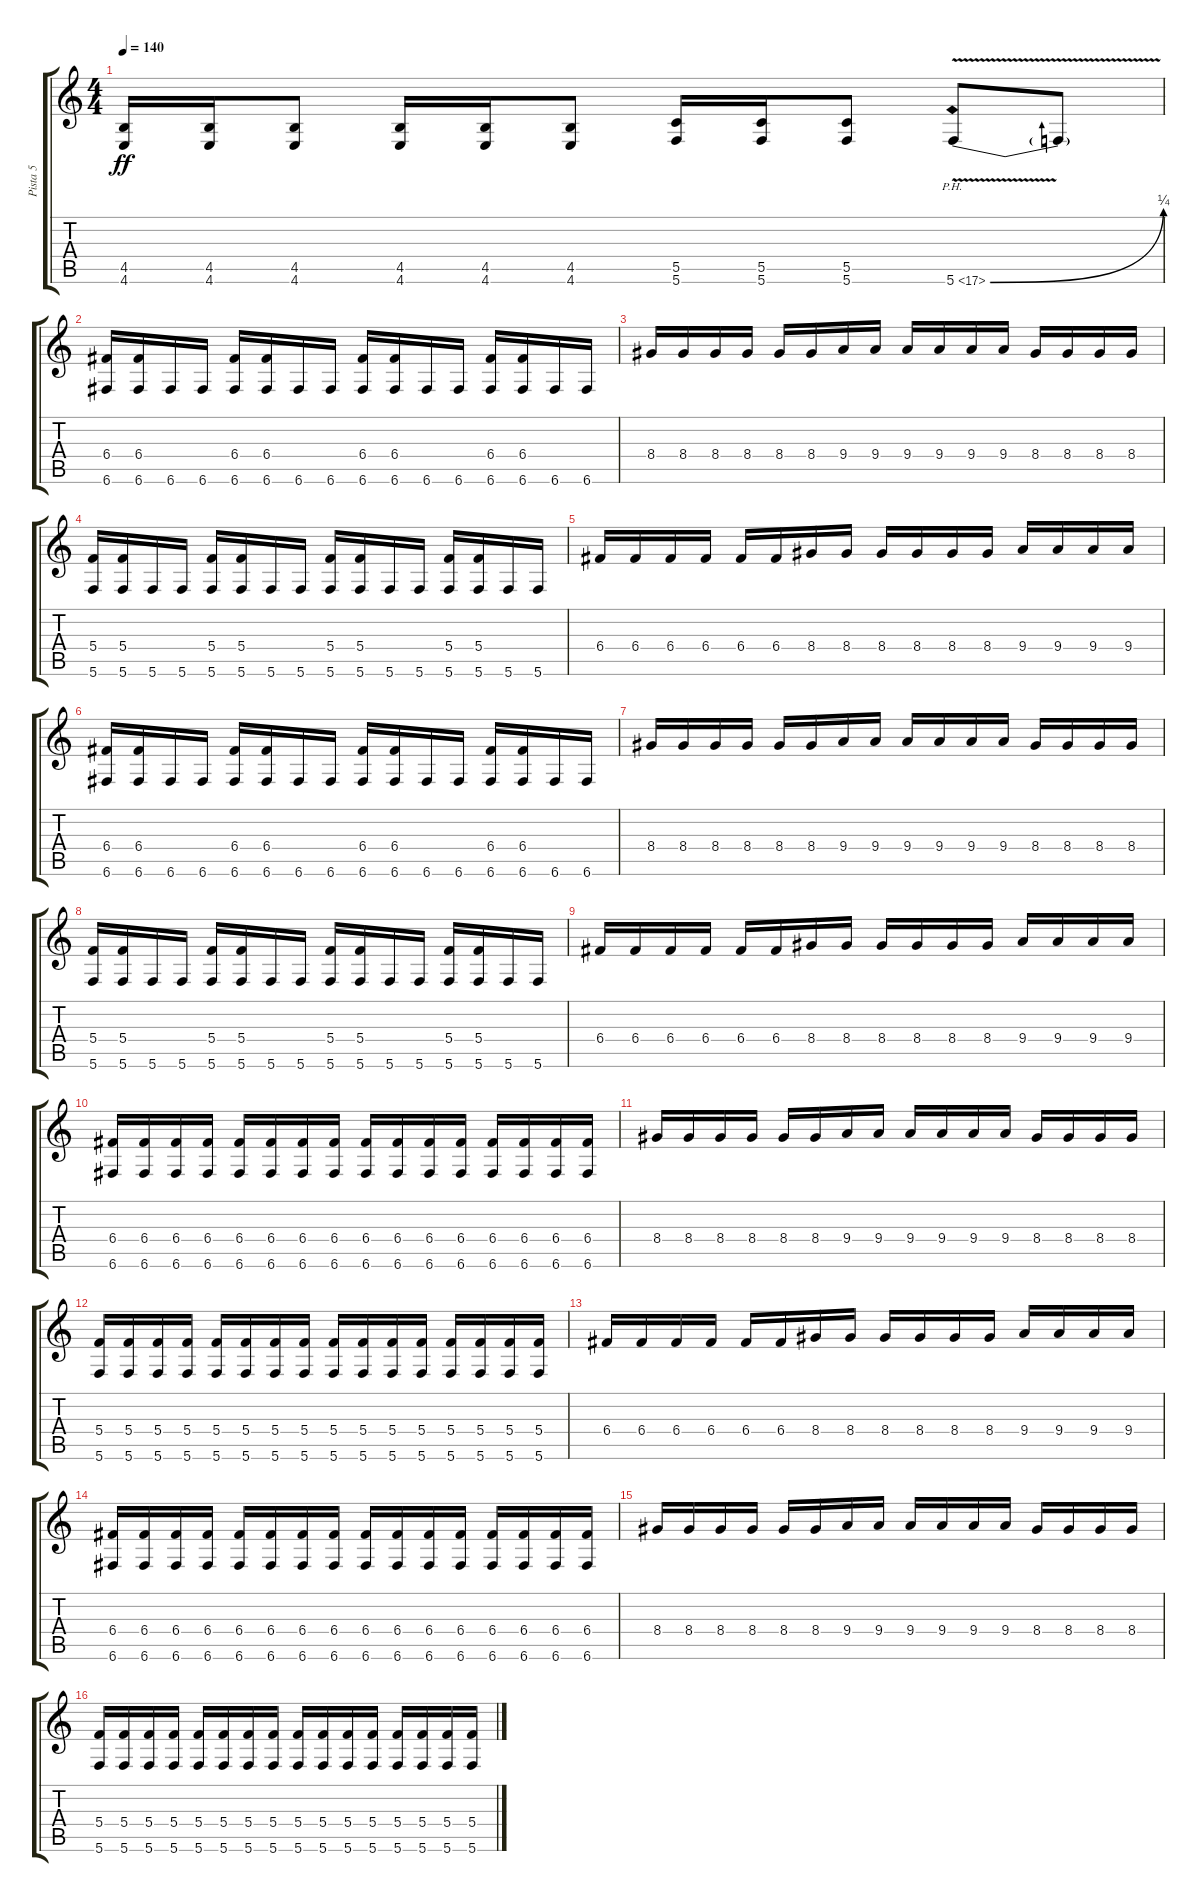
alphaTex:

\track ("Pista 5" "Pista 5") {instrument distortionguitar}
\staff {score tabs}
\tuning (D4 A3 F3 C3 G2 C2) {hide}
\ts (4 4)
\tempo 140
\clef g2
\ks c
(4.5 4.6).16{dy ff} (4.5 4.6).16 (4.5 4.6).8 (4.5 4.6).16 (4.5 4.6).16 (4.5 4.6).8 (5.5 5.6).16 (5.5 5.6).16 (5.5 5.6).8 5.6{be (bend 0 0 60 1) ph 12 v}.8{instrument guitarharmonics} 5.6{t}.8 |
(6.4 6.6).16{instrument distortionguitar} (6.4 6.6).16 6.6.16 6.6.16 (6.4 6.6).16 (6.4 6.6).16 6.6.16 6.6.16 (6.4 6.6).16 (6.4 6.6).16 6.6.16 6.6.16 (6.4 6.6).16 (6.4 6.6).16 6.6.16 6.6.16 |
8.4.16 8.4.16 8.4.16 8.4.16 8.4.16 8.4.16 9.4.16 9.4.16 9.4.16 9.4.16 9.4.16 9.4.16 8.4.16 8.4.16 8.4.16 8.4.16 |
(5.4 5.6).16 (5.4 5.6).16 5.6.16 5.6.16 (5.4 5.6).16 (5.4 5.6).16 5.6.16 5.6.16 (5.4 5.6).16 (5.4 5.6).16 5.6.16 5.6.16 (5.4 5.6).16 (5.4 5.6).16 5.6.16 5.6.16 |
6.4.16 6.4.16 6.4.16 6.4.16 6.4.16 6.4.16 8.4.16 8.4.16 8.4.16 8.4.16 8.4.16 8.4.16 9.4.16 9.4.16 9.4.16 9.4.16 |
(6.4 6.6).16 (6.4 6.6).16 6.6.16 6.6.16 (6.4 6.6).16 (6.4 6.6).16 6.6.16 6.6.16 (6.4 6.6).16 (6.4 6.6).16 6.6.16 6.6.16 (6.4 6.6).16 (6.4 6.6).16 6.6.16 6.6.16 |
8.4.16 8.4.16 8.4.16 8.4.16 8.4.16 8.4.16 9.4.16 9.4.16 9.4.16 9.4.16 9.4.16 9.4.16 8.4.16 8.4.16 8.4.16 8.4.16 |
(5.4 5.6).16 (5.4 5.6).16 5.6.16 5.6.16 (5.4 5.6).16 (5.4 5.6).16 5.6.16 5.6.16 (5.4 5.6).16 (5.4 5.6).16 5.6.16 5.6.16 (5.4 5.6).16 (5.4 5.6).16 5.6.16 5.6.16 |
6.4.16 6.4.16 6.4.16 6.4.16 6.4.16 6.4.16 8.4.16 8.4.16 8.4.16 8.4.16 8.4.16 8.4.16 9.4.16 9.4.16 9.4.16 9.4.16 |
(6.4 6.6).16 (6.4 6.6).16 (6.4 6.6).16 (6.4 6.6).16 (6.4 6.6).16 (6.4 6.6).16 (6.4 6.6).16 (6.4 6.6).16 (6.4 6.6).16 (6.4 6.6).16 (6.4 6.6).16 (6.4 6.6).16 (6.4 6.6).16 (6.4 6.6).16 (6.4 6.6).16 (6.4 6.6).16 |
8.4.16 8.4.16 8.4.16 8.4.16 8.4.16 8.4.16 9.4.16 9.4.16 9.4.16 9.4.16 9.4.16 9.4.16 8.4.16 8.4.16 8.4.16 8.4.16 |
(5.4 5.6).16 (5.4 5.6).16 (5.4 5.6).16 (5.4 5.6).16 (5.4 5.6).16 (5.4 5.6).16 (5.4 5.6).16 (5.4 5.6).16 (5.4 5.6).16 (5.4 5.6).16 (5.4 5.6).16 (5.4 5.6).16 (5.4 5.6).16 (5.4 5.6).16 (5.4 5.6).16 (5.4 5.6).16 |
6.4.16 6.4.16 6.4.16 6.4.16 6.4.16 6.4.16 8.4.16 8.4.16 8.4.16 8.4.16 8.4.16 8.4.16 9.4.16 9.4.16 9.4.16 9.4.16 |
(6.4 6.6).16 (6.4 6.6).16 (6.4 6.6).16 (6.4 6.6).16 (6.4 6.6).16 (6.4 6.6).16 (6.4 6.6).16 (6.4 6.6).16 (6.4 6.6).16 (6.4 6.6).16 (6.4 6.6).16 (6.4 6.6).16 (6.4 6.6).16 (6.4 6.6).16 (6.4 6.6).16 (6.4 6.6).16 |
8.4.16 8.4.16 8.4.16 8.4.16 8.4.16 8.4.16 9.4.16 9.4.16 9.4.16 9.4.16 9.4.16 9.4.16 8.4.16 8.4.16 8.4.16 8.4.16 |
(5.4 5.6).16 (5.4 5.6).16 (5.4 5.6).16 (5.4 5.6).16 (5.4 5.6).16 (5.4 5.6).16 (5.4 5.6).16 (5.4 5.6).16 (5.4 5.6).16 (5.4 5.6).16 (5.4 5.6).16 (5.4 5.6).16 (5.4 5.6).16 (5.4 5.6).16 (5.4 5.6).16 (5.4 5.6).16
